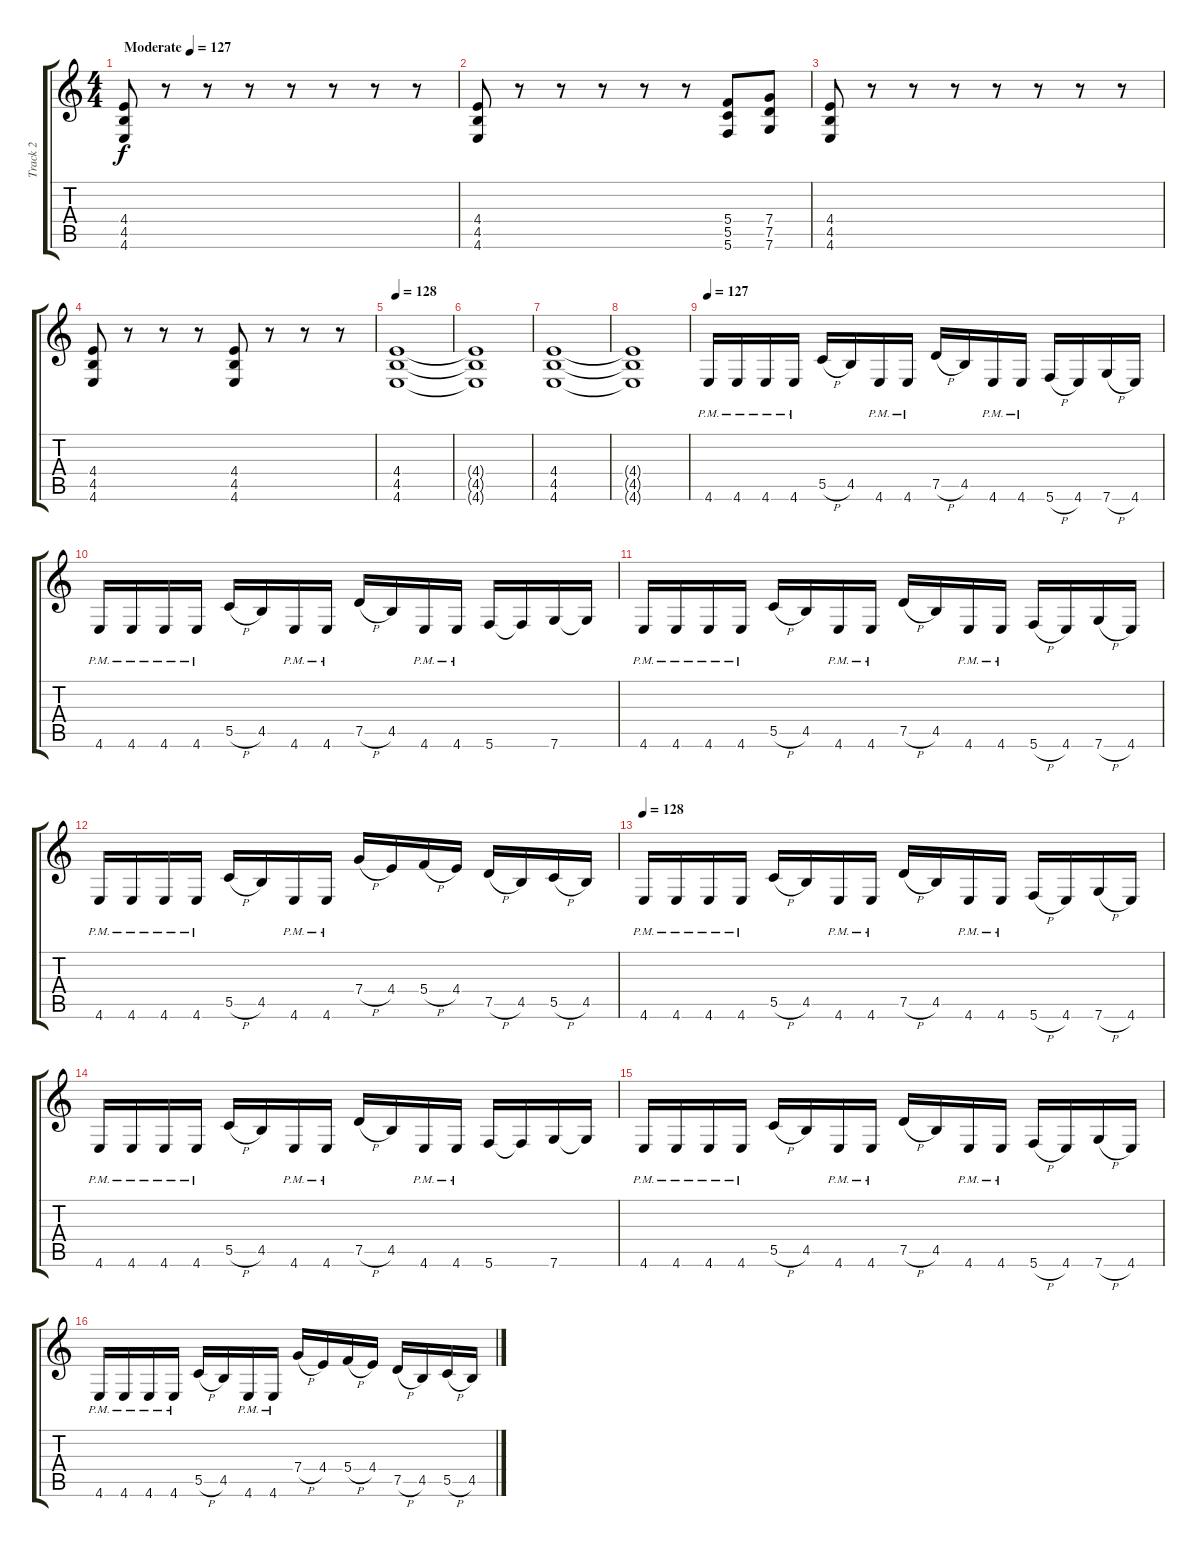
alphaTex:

\track ("Track 2" "Track 2") {instrument distortionguitar}
\staff {score tabs}
\tuning (D4 A3 F3 C3 G2 C2) {hide}
\ts (4 4)
\tempo (127 "Moderate")
\clef g2
\ks c
(4.4 4.5 4.6).8{dy f instrument distortionguitar} r.8 r.8 r.8 r.8 r.8 r.8 r.8 |
(4.4 4.5 4.6).8 r.8 r.8 r.8 r.8 r.8 (5.4 5.5 5.6).8 (7.4 7.5 7.6).8 |
(4.4 4.5 4.6).8 r.8 r.8 r.8 r.8 r.8 r.8 r.8 |
(4.4 4.5 4.6).8 r.8 r.8 r.8 (4.4 4.5 4.6).8 r.8 r.8 r.8 |
\tempo 128
(4.4 4.5 4.6).1 |
(4.4{t} 4.5{t} 4.6{t}).1 |
(4.4 4.5 4.6).1 |
(4.4{t} 4.5{t} 4.6{t}).1 |
\tempo 127
4.6{pm}.16 4.6{pm}.16 4.6{pm}.16 4.6{pm}.16 5.5{h}.16 4.5.16 4.6{pm}.16 4.6{pm}.16 7.5{h}.16 4.5.16 4.6{pm}.16 4.6{pm}.16 5.6{h}.16 4.6.16 7.6{h}.16 4.6.16 |
4.6{pm}.16 4.6{pm}.16 4.6{pm}.16 4.6{pm}.16 5.5{h}.16 4.5.16 4.6{pm}.16 4.6{pm}.16 7.5{h}.16 4.5.16 4.6{pm}.16 4.6{pm}.16 5.6.16 5.6{t}.16 7.6.16 7.6{t}.16 |
4.6{pm}.16 4.6{pm}.16 4.6{pm}.16 4.6{pm}.16 5.5{h}.16 4.5.16 4.6{pm}.16 4.6{pm}.16 7.5{h}.16 4.5.16 4.6{pm}.16 4.6{pm}.16 5.6{h}.16 4.6.16 7.6{h}.16 4.6.16 |
4.6{pm}.16 4.6{pm}.16 4.6{pm}.16 4.6{pm}.16 5.5{h}.16 4.5.16 4.6{pm}.16 4.6{pm}.16 7.4{h}.16 4.4.16 5.4{h}.16 4.4.16 7.5{h}.16 4.5.16 5.5{h}.16 4.5.16 |
\tempo 128
4.6{pm}.16 4.6{pm}.16 4.6{pm}.16 4.6{pm}.16 5.5{h}.16 4.5.16 4.6{pm}.16 4.6{pm}.16 7.5{h}.16 4.5.16 4.6{pm}.16 4.6{pm}.16 5.6{h}.16 4.6.16 7.6{h}.16 4.6.16 |
4.6{pm}.16 4.6{pm}.16 4.6{pm}.16 4.6{pm}.16 5.5{h}.16 4.5.16 4.6{pm}.16 4.6{pm}.16 7.5{h}.16 4.5.16 4.6{pm}.16 4.6{pm}.16 5.6.16 5.6{t}.16 7.6.16 7.6{t}.16 |
4.6{pm}.16 4.6{pm}.16 4.6{pm}.16 4.6{pm}.16 5.5{h}.16 4.5.16 4.6{pm}.16 4.6{pm}.16 7.5{h}.16 4.5.16 4.6{pm}.16 4.6{pm}.16 5.6{h}.16 4.6.16 7.6{h}.16 4.6.16 |
4.6{pm}.16 4.6{pm}.16 4.6{pm}.16 4.6{pm}.16 5.5{h}.16 4.5.16 4.6{pm}.16 4.6{pm}.16 7.4{h}.16 4.4.16 5.4{h}.16 4.4.16 7.5{h}.16 4.5.16 5.5{h}.16 4.5.16
